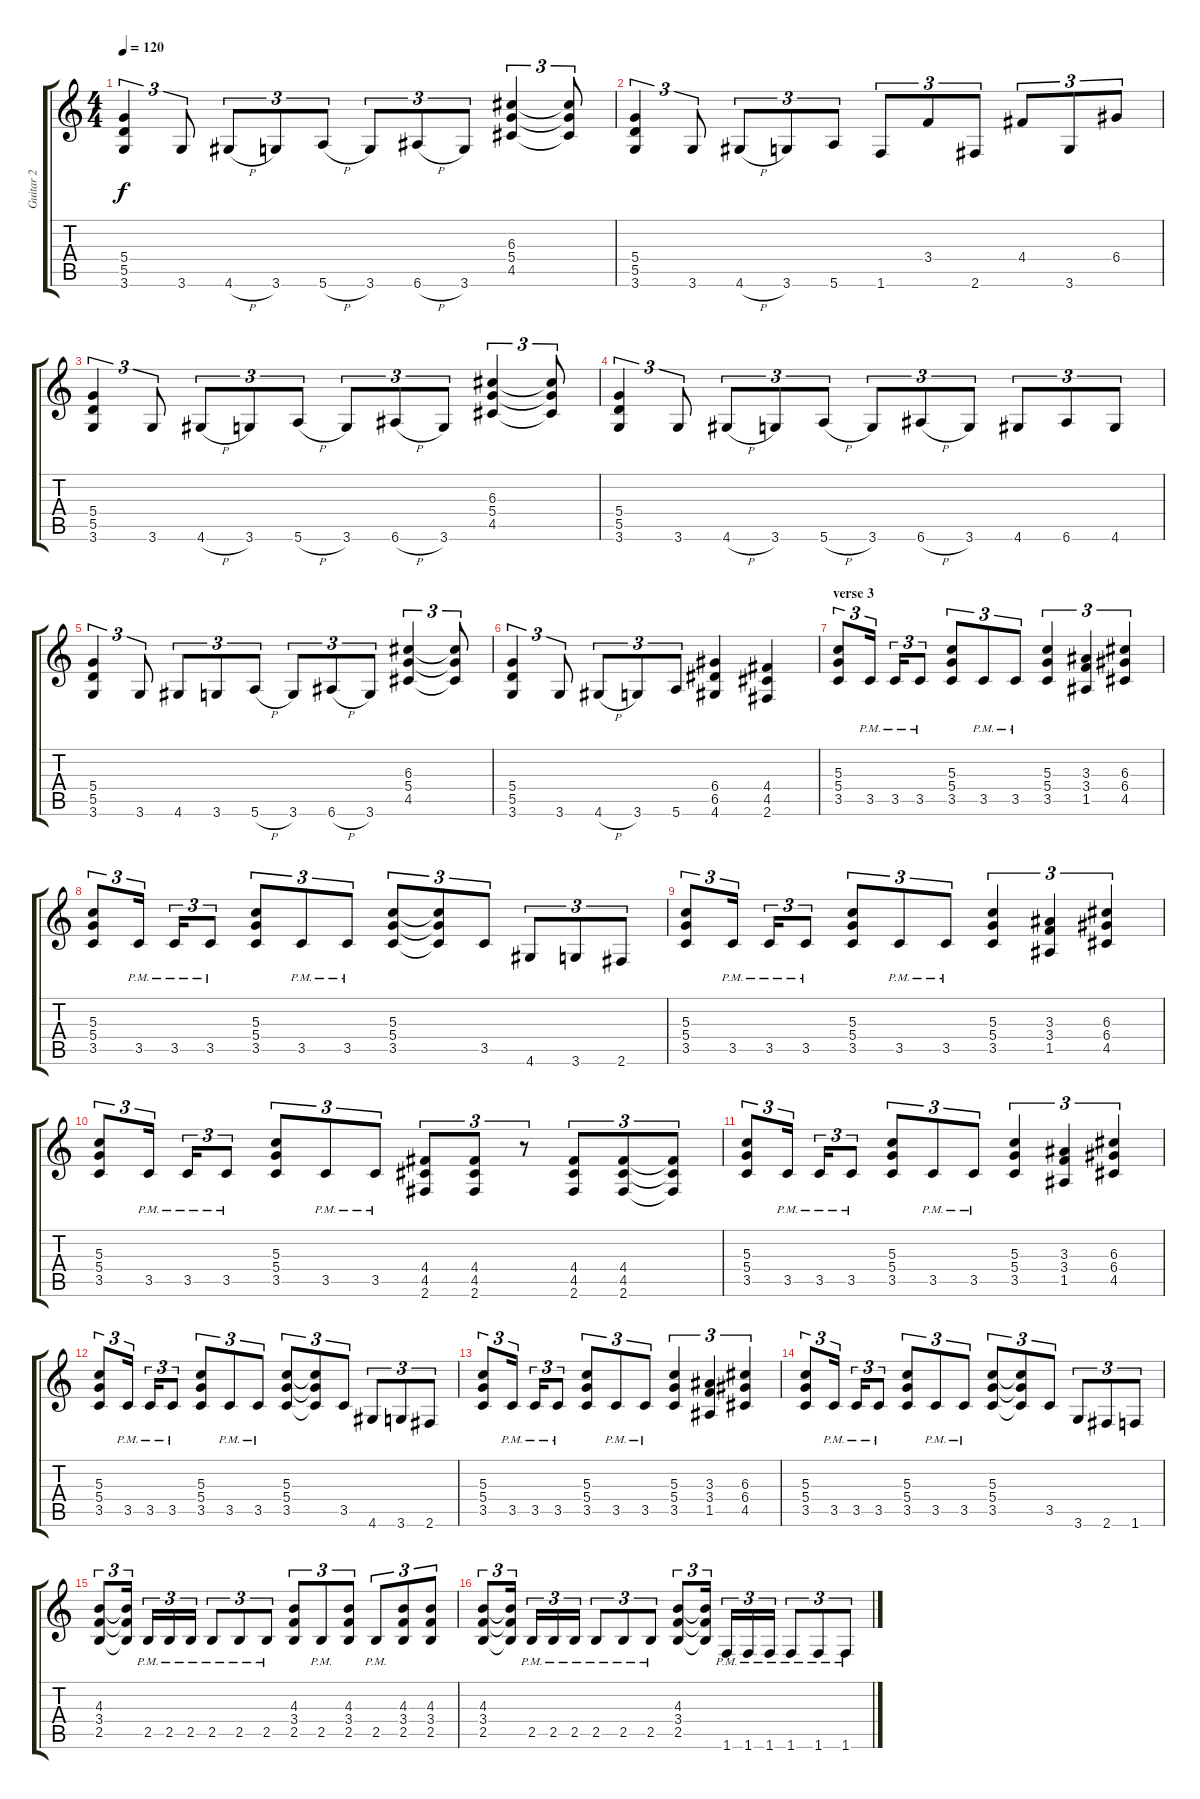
\track ("Guitar 2" "Guitar 2") {instrument overdrivenguitar}
\staff {score tabs}
\tuning (E4 B3 G3 D3 A2 E2) {hide}
\ts (4 4)
\tempo 120
\clef g2
\ks c
(5.4 5.5 3.6).4{tu (3 2) dy f} 3.6.8{tu (3 2)} 4.6{h}.8{tu (3 2)} 3.6.8{tu (3 2)} 5.6{h}.8{tu (3 2)} 3.6.8{tu (3 2)} 6.6{h}.8{tu (3 2)} 3.6.8{tu (3 2)} (6.3 5.4 4.5).4{tu (3 2)} (6.3{t} 5.4{t} 4.5{t}).8{tu (3 2)} |
(5.4 5.5 3.6).4{tu (3 2)} 3.6.8{tu (3 2)} 4.6{h}.8{tu (3 2)} 3.6.8{tu (3 2)} 5.6.8{tu (3 2)} 1.6.8{tu (3 2)} 3.4.8{tu (3 2)} 2.6.8{tu (3 2)} 4.4.8{tu (3 2)} 3.6.8{tu (3 2)} 6.4.8{tu (3 2)} |
(5.4 5.5 3.6).4{tu (3 2)} 3.6.8{tu (3 2)} 4.6{h}.8{tu (3 2)} 3.6.8{tu (3 2)} 5.6{h}.8{tu (3 2)} 3.6.8{tu (3 2)} 6.6{h}.8{tu (3 2)} 3.6.8{tu (3 2)} (6.3 5.4 4.5).4{tu (3 2)} (6.3{t} 5.4{t} 4.5{t}).8{tu (3 2)} |
(5.4 5.5 3.6).4{tu (3 2)} 3.6.8{tu (3 2)} 4.6{h}.8{tu (3 2)} 3.6.8{tu (3 2)} 5.6{h}.8{tu (3 2)} 3.6.8{tu (3 2)} 6.6{h}.8{tu (3 2)} 3.6.8{tu (3 2)} 4.6.8{tu (3 2)} 6.6.8{tu (3 2)} 4.6.8{tu (3 2)} |
(5.4 5.5 3.6).4{tu (3 2)} 3.6.8{tu (3 2)} 4.6.8{tu (3 2)} 3.6.8{tu (3 2)} 5.6{h}.8{tu (3 2)} 3.6.8{tu (3 2)} 6.6{h}.8{tu (3 2)} 3.6.8{tu (3 2)} (6.3 5.4 4.5).4{tu (3 2)} (6.3{t} 5.4{t} 4.5{t}).8{tu (3 2)} |
(5.4 5.5 3.6).4{tu (3 2)} 3.6.8{tu (3 2)} 4.6{h}.8{tu (3 2)} 3.6.8{tu (3 2)} 5.6.8{tu (3 2)} (6.4 6.5 4.6).4 (4.4 4.5 2.6).4 |
\section ("" "verse 3")
(5.3 5.4 3.5).8{tu (3 2)} 3.5{pm}.16{tu (3 2)} 3.5{pm}.16{tu (3 2)} 3.5{pm}.8{tu (3 2)} (5.3 5.4 3.5).8{tu (3 2)} 3.5{pm}.8{tu (3 2)} 3.5{pm}.8{tu (3 2)} (5.3 5.4 3.5).4{tu (3 2)} (3.3 3.4 1.5).4{tu (3 2)} (6.3 6.4 4.5).4{tu (3 2)} |
(5.3 5.4 3.5).8{tu (3 2)} 3.5{pm}.16{tu (3 2)} 3.5{pm}.16{tu (3 2)} 3.5{pm}.8{tu (3 2)} (5.3 5.4 3.5).8{tu (3 2)} 3.5{pm}.8{tu (3 2)} 3.5{pm}.8{tu (3 2)} (5.3 5.4 3.5).8{tu (3 2)} (5.3{t} 5.4{t} 3.5{t}).8{tu (3 2)} 3.5.8{tu (3 2)} 4.6.8{tu (3 2)} 3.6.8{tu (3 2)} 2.6.8{tu (3 2)} |
(5.3 5.4 3.5).8{tu (3 2)} 3.5{pm}.16{tu (3 2)} 3.5{pm}.16{tu (3 2)} 3.5{pm}.8{tu (3 2)} (5.3 5.4 3.5).8{tu (3 2)} 3.5{pm}.8{tu (3 2)} 3.5{pm}.8{tu (3 2)} (5.3 5.4 3.5).4{tu (3 2)} (3.3 3.4 1.5).4{tu (3 2)} (6.3 6.4 4.5).4{tu (3 2)} |
(5.3 5.4 3.5).8{tu (3 2)} 3.5{pm}.16{tu (3 2)} 3.5{pm}.16{tu (3 2)} 3.5{pm}.8{tu (3 2)} (5.3 5.4 3.5).8{tu (3 2)} 3.5{pm}.8{tu (3 2)} 3.5{pm}.8{tu (3 2)} (4.4 4.5 2.6).8{tu (3 2)} (4.4 4.5 2.6).8{tu (3 2)} r.8{tu (3 2)} (4.4 4.5 2.6).8{tu (3 2)} (4.4 4.5 2.6).8{tu (3 2)} (4.4{t} 4.5{t} 2.6{t}).8{tu (3 2)} |
(5.3 5.4 3.5).8{tu (3 2)} 3.5{pm}.16{tu (3 2)} 3.5{pm}.16{tu (3 2)} 3.5{pm}.8{tu (3 2)} (5.3 5.4 3.5).8{tu (3 2)} 3.5{pm}.8{tu (3 2)} 3.5{pm}.8{tu (3 2)} (5.3 5.4 3.5).4{tu (3 2)} (3.3 3.4 1.5).4{tu (3 2)} (6.3 6.4 4.5).4{tu (3 2)} |
(5.3 5.4 3.5).8{tu (3 2)} 3.5{pm}.16{tu (3 2)} 3.5{pm}.16{tu (3 2)} 3.5{pm}.8{tu (3 2)} (5.3 5.4 3.5).8{tu (3 2)} 3.5{pm}.8{tu (3 2)} 3.5{pm}.8{tu (3 2)} (5.3 5.4 3.5).8{tu (3 2)} (5.3{t} 5.4{t} 3.5{t}).8{tu (3 2)} 3.5.8{tu (3 2)} 4.6.8{tu (3 2)} 3.6.8{tu (3 2)} 2.6.8{tu (3 2)} |
(5.3 5.4 3.5).8{tu (3 2)} 3.5{pm}.16{tu (3 2)} 3.5{pm}.16{tu (3 2)} 3.5{pm}.8{tu (3 2)} (5.3 5.4 3.5).8{tu (3 2)} 3.5{pm}.8{tu (3 2)} 3.5{pm}.8{tu (3 2)} (5.3 5.4 3.5).4{tu (3 2)} (3.3 3.4 1.5).4{tu (3 2)} (6.3 6.4 4.5).4{tu (3 2)} |
(5.3 5.4 3.5).8{tu (3 2)} 3.5{pm}.16{tu (3 2)} 3.5{pm}.16{tu (3 2)} 3.5{pm}.8{tu (3 2)} (5.3 5.4 3.5).8{tu (3 2)} 3.5{pm}.8{tu (3 2)} 3.5{pm}.8{tu (3 2)} (5.3 5.4 3.5).8{tu (3 2)} (5.3{t} 5.4{t} 3.5{t}).8{tu (3 2)} 3.5.8{tu (3 2)} 3.6.8{tu (3 2)} 2.6.8{tu (3 2)} 1.6.8{tu (3 2)} |
(4.3 3.4 2.5).8{tu (3 2)} (4.3{t} 3.4{t} 2.5{t}).16{tu (3 2)} 2.5{pm}.16{tu (3 2)} 2.5{pm}.16{tu (3 2)} 2.5{pm}.16{tu (3 2)} 2.5{pm}.8{tu (3 2)} 2.5{pm}.8{tu (3 2)} 2.5{pm}.8{tu (3 2)} (4.3 3.4 2.5).8{tu (3 2)} 2.5{pm}.8{tu (3 2)} (4.3 3.4 2.5).8{tu (3 2)} 2.5{pm}.8{tu (3 2)} (4.3 3.4 2.5).8{tu (3 2)} (4.3 3.4 2.5).8{tu (3 2)} |
(4.3 3.4 2.5).8{tu (3 2)} (4.3{t} 3.4{t} 2.5{t}).16{tu (3 2)} 2.5{pm}.16{tu (3 2)} 2.5{pm}.16{tu (3 2)} 2.5{pm}.16{tu (3 2)} 2.5{pm}.8{tu (3 2)} 2.5{pm}.8{tu (3 2)} 2.5{pm}.8{tu (3 2)} (4.3 3.4 2.5).8{tu (3 2)} (4.3{t} 3.4{t} 2.5{t}).16{tu (3 2)} 1.6{pm}.16{tu (3 2)} 1.6{pm}.16{tu (3 2)} 1.6{pm}.16{tu (3 2)} 1.6{pm}.8{tu (3 2)} 1.6{pm}.8{tu (3 2)} 1.6{pm}.8{tu (3 2)}
